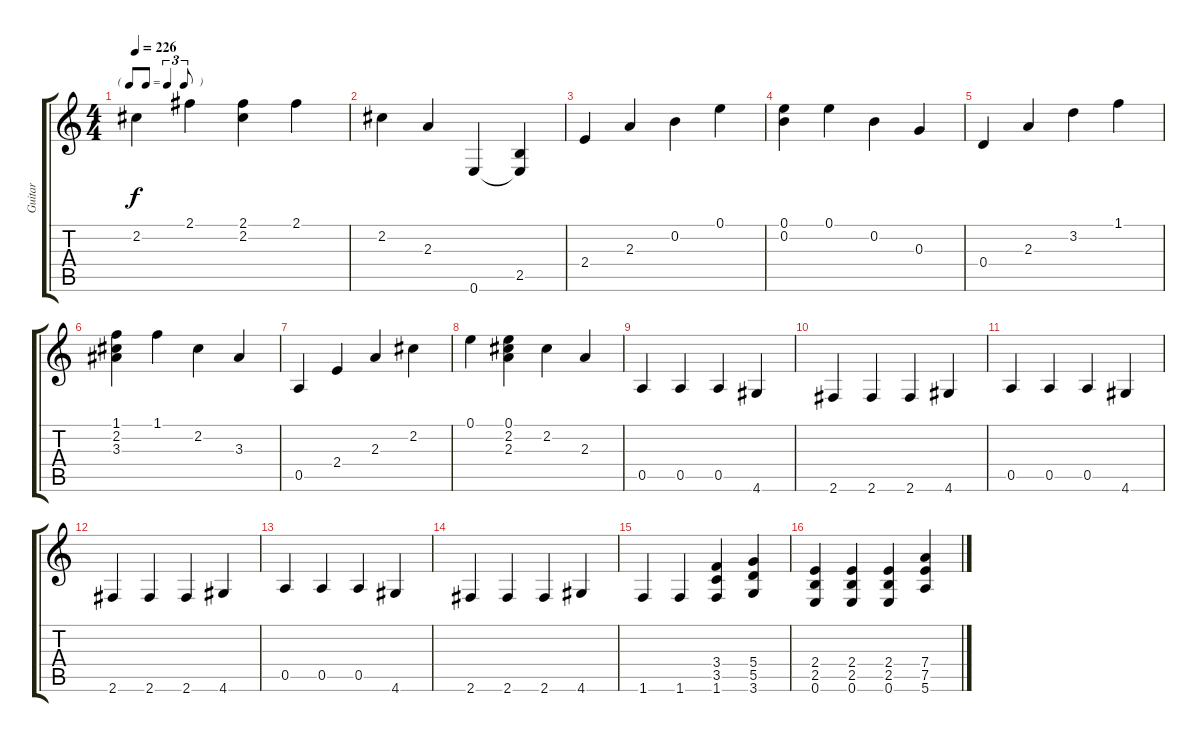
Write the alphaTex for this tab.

\track ("Guitar" "Guitar") {instrument distortionguitar}
\staff {score tabs}
\tuning (E4 B3 G3 D3 A2 E2) {hide}
\ts (4 4)
\tf triplet8th
\tempo 226
\clef g2
\ks c
2.2.4{dy f} 2.1.4 (2.1 2.2).4 2.1.4 |
2.2.4 2.3.4 0.6.4 (2.5 0.6{t}).4 |
2.4.4 2.3.4 0.2.4 0.1.4 |
(0.1 0.2).4 0.1.4 0.2.4 0.3.4 |
0.4.4 2.3.4 3.2.4 1.1.4 |
(1.1 2.2 3.3).4 1.1.4 2.2.4 3.3.4 |
0.5.4 2.4.4 2.3.4 2.2.4 |
0.1.4 (0.1 2.2 2.3).4 2.2.4 2.3.4 |
0.5.4 0.5.4 0.5.4 4.6.4 |
2.6.4 2.6.4 2.6.4 4.6.4 |
0.5.4 0.5.4 0.5.4 4.6.4 |
2.6.4 2.6.4 2.6.4 4.6.4 |
0.5.4 0.5.4 0.5.4 4.6.4 |
2.6.4 2.6.4 2.6.4 4.6.4 |
1.6.4 1.6.4 (3.4 3.5 1.6).4 (5.4 5.5 3.6).4 |
(2.4 2.5 0.6).4 (2.4 2.5 0.6).4 (2.4 2.5 0.6).4 (7.4 7.5 5.6).4
